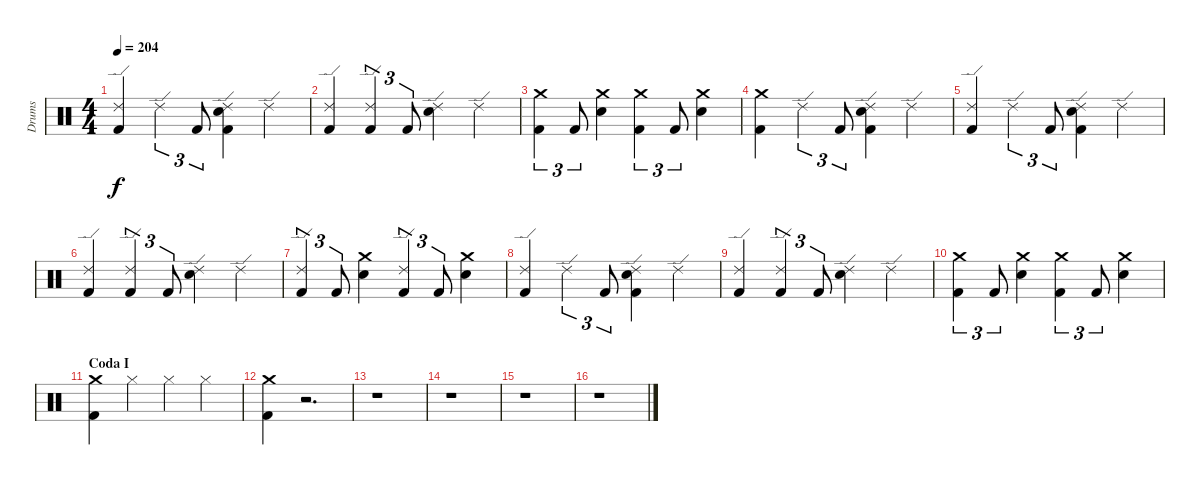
\track ("Drums" "Drums") {instrument percussion}
\staff {score}
\articulation defaults
\ts (4 4)
\tempo 204
\clef neutral
\ks c
("Ride (edge) 2" "Kick (hit) 2").4{dy f} "Ride (edge) 2".4{tu (3 2)} "Kick (hit) 2".8{tu (3 2)} ("Ride (edge) 2" "Snare (hit) 2" "Kick (hit) 2").4 "Ride (edge) 2".4 |
("Kick (hit) 2" "Ride (edge) 2").4 ("Ride (edge) 2" "Kick (hit) 2").4{tu (3 2)} "Kick (hit) 2".8{tu (3 2)} ("Snare (hit) 2" "Ride (edge) 2").4 "Ride (edge) 2".4 |
("Kick (hit) 2" "Crash medium (hit)").4{tu (3 2)} "Kick (hit) 2".8{tu (3 2)} ("Snare (hit) 2" "Crash medium (hit)").4 ("Kick (hit) 2" "Crash medium (hit)").4{tu (3 2)} "Kick (hit) 2".8{tu (3 2)} ("Snare (hit) 2" "Crash medium (hit)").4 |
("Kick (hit) 2" "Crash medium (hit)").4 "Ride (edge) 2".4{tu (3 2)} "Kick (hit) 2".8{tu (3 2)} ("Kick (hit) 2" "Snare (hit) 2" "Ride (edge) 2").4 "Ride (edge) 2".4 |
("Kick (hit) 2" "Ride (edge) 2").4 "Ride (edge) 2".4{tu (3 2)} "Kick (hit) 2".8{tu (3 2)} ("Kick (hit) 2" "Snare (hit) 2" "Ride (edge) 2").4 "Ride (edge) 2".4 |
("Kick (hit) 2" "Ride (edge) 2").4 ("Kick (hit) 2" "Ride (edge) 2").4{tu (3 2)} "Kick (hit) 2".8{tu (3 2)} ("Ride (edge) 2" "Snare (hit) 2").4 "Ride (edge) 2".4 |
("Ride (edge) 2" "Kick (hit) 2").4{tu (3 2)} "Kick (hit) 2".8{tu (3 2)} ("Snare (hit) 2" "Crash medium (hit)").4 ("Ride (edge) 2" "Kick (hit) 2").4{tu (3 2)} "Kick (hit) 2".8{tu (3 2)} ("Snare (hit) 2" "Crash medium (hit)").4 |
("Ride (edge) 2" "Kick (hit) 2").4 "Ride (edge) 2".4{tu (3 2)} "Kick (hit) 2".8{tu (3 2)} ("Ride (edge) 2" "Snare (hit) 2" "Kick (hit) 2").4 "Ride (edge) 2".4 |
("Kick (hit) 2" "Ride (edge) 2").4 ("Ride (edge) 2" "Kick (hit) 2").4{tu (3 2)} "Kick (hit) 2".8{tu (3 2)} ("Snare (hit) 2" "Ride (edge) 2").4 "Ride (edge) 2".4 |
("Kick (hit) 2" "Crash medium (hit)").4{tu (3 2)} "Kick (hit) 2".8{tu (3 2)} ("Snare (hit) 2" "Crash medium (hit)").4 ("Kick (hit) 2" "Crash medium (hit)").4{tu (3 2)} "Kick (hit) 2".8{tu (3 2)} ("Snare (hit) 2" "Crash medium (hit)").4 |
\section ("" "Coda I")
("Kick (hit) 2" "Crash medium (hit)").4 "Hi-Hat (closed)".4 "Hi-Hat (closed)".4 "Hi-Hat (closed)".4 |
("Kick (hit) 2" "Crash medium (hit)").4 r.2{d} |
r.1 |
r.1 |
r.1 |
r.1
